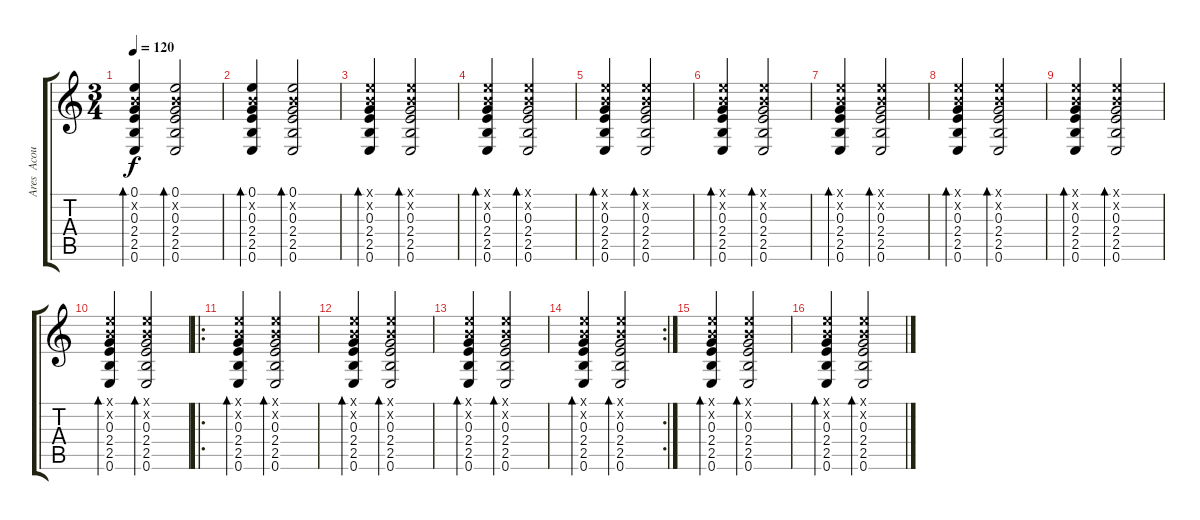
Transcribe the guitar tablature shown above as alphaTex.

\track ("Ares  Acoustic Rhytm Guitar  " "Ares  Acou") {instrument acousticguitarsteel}
\staff {score tabs}
\tuning (E4 B3 G3 D3 A2 E2) {hide}
\ts (3 4)
\tempo 120
\clef g2
\ks c
(0.1 0.2{x} 0.3 2.4 2.5 0.6).4{bd 120 dy f} (0.1 0.2{x} 0.3 2.4 2.5 0.6).2{bd 120} |
(0.1 0.2{x} 0.3 2.4 2.5 0.6).4{bd 120} (0.1 0.2{x} 0.3 2.4 2.5 0.6).2{bd 120} |
(0.1{x} 0.2{x} 0.3 2.4 2.5 0.6).4{bd 120} (0.1{x} 0.2{x} 0.3 2.4 2.5 0.6).2{bd 120} |
(0.1{x} 0.2{x} 0.3 2.4 2.5 0.6).4{bd 120} (0.1{x} 0.2{x} 0.3 2.4 2.5 0.6).2{bd 120} |
(0.1{x} 0.2{x} 0.3 2.4 2.5 0.6).4{bd 120} (0.1{x} 0.2{x} 0.3 2.4 2.5 0.6).2{bd 120} |
(0.1{x} 0.2{x} 0.3 2.4 2.5 0.6).4{bd 120} (0.1{x} 0.2{x} 0.3 2.4 2.5 0.6).2{bd 120} |
(0.1{x} 0.2{x} 0.3 2.4 2.5 0.6).4{bd 120} (0.1{x} 0.2{x} 0.3 2.4 2.5 0.6).2{bd 120} |
(0.1{x} 0.2{x} 0.3 2.4 2.5 0.6).4{bd 120} (0.1{x} 0.2{x} 0.3 2.4 2.5 0.6).2{bd 120} |
(0.1{x} 0.2{x} 0.3 2.4 2.5 0.6).4{bd 120} (0.1{x} 0.2{x} 0.3 2.4 2.5 0.6).2{bd 120} |
(0.1{x} 0.2{x} 0.3 2.4 2.5 0.6).4{bd 120} (0.1{x} 0.2{x} 0.3 2.4 2.5 0.6).2{bd 120} |
\ro
(0.1{x} 0.2{x} 0.3 2.4 2.5 0.6).4{bd 120} (0.1{x} 0.2{x} 0.3 2.4 2.5 0.6).2{bd 120} |
(0.1{x} 0.2{x} 0.3 2.4 2.5 0.6).4{bd 120} (0.1{x} 0.2{x} 0.3 2.4 2.5 0.6).2{bd 120} |
(0.1{x} 0.2{x} 0.3 2.4 2.5 0.6).4{bd 120} (0.1{x} 0.2{x} 0.3 2.4 2.5 0.6).2{bd 120} |
\rc 2
(0.1{x} 0.2{x} 0.3 2.4 2.5 0.6).4{bd 120} (0.1{x} 0.2{x} 0.3 2.4 2.5 0.6).2{bd 120} |
(0.1{x} 0.2{x} 0.3 2.4 2.5 0.6).4{bd 120} (0.1{x} 0.2{x} 0.3 2.4 2.5 0.6).2{bd 120} |
(0.1{x} 0.2{x} 0.3 2.4 2.5 0.6).4{bd 120} (0.1{x} 0.2{x} 0.3 2.4 2.5 0.6).2{bd 120}
